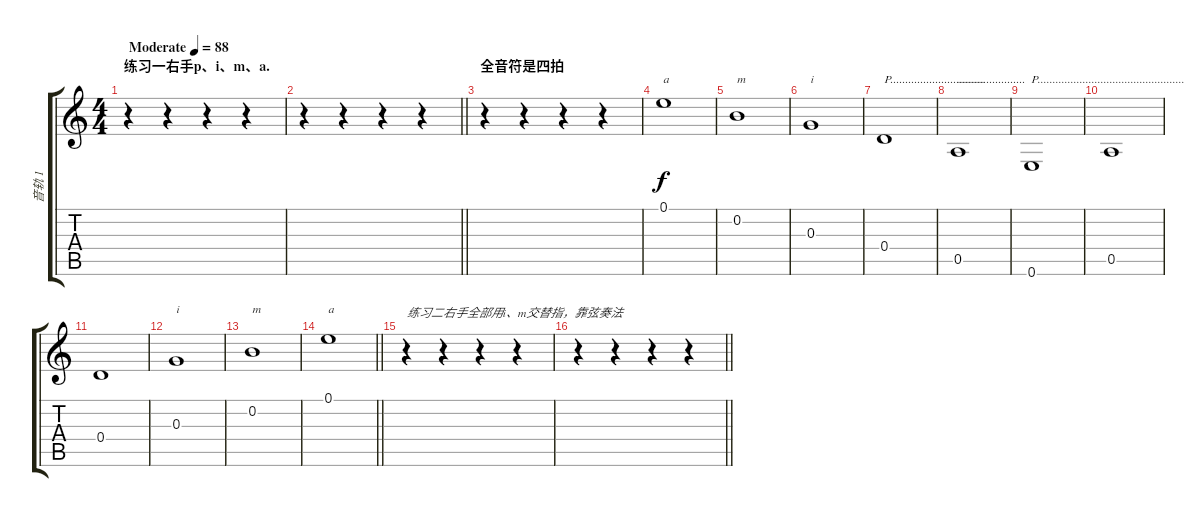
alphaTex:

\track ("音轨 1" "音轨 1") {instrument acousticguitarsteel}
\staff {score tabs}
\tuning (E4 B3 G3 D3 A2 E2) {hide}
\ts (4 4)
\section ("" "练习一右手p、i、m、a.")
\tempo (88 "Moderate")
\clef g2
\ks c
r.4{dy f instrument acousticguitarsteel} r.4 r.4 r.4 |
\barLineRight lightlight
r.4 r.4 r.4 r.4 |
\section ("" "全音符是四拍  ")
r.4 r.4 r.4 r.4 |
0.1.1{txt "a"} |
0.2.1{txt "m"} |
0.3.1{txt "i"} |
0.4.1{txt "P............................................."} |
0.5.1{txt "........."} |
0.6.1{txt "P................................................."} |
0.5.1 |
0.4.1 |
0.3.1{txt "i"} |
0.2.1{txt "m"} |
\barLineRight lightlight
0.1.1{txt "a"} |
r.4{txt "练习二右手全部用i、m交替指，靠弦奏法"} r.4 r.4 r.4 |
\barLineRight lightlight
r.4 r.4 r.4 r.4
